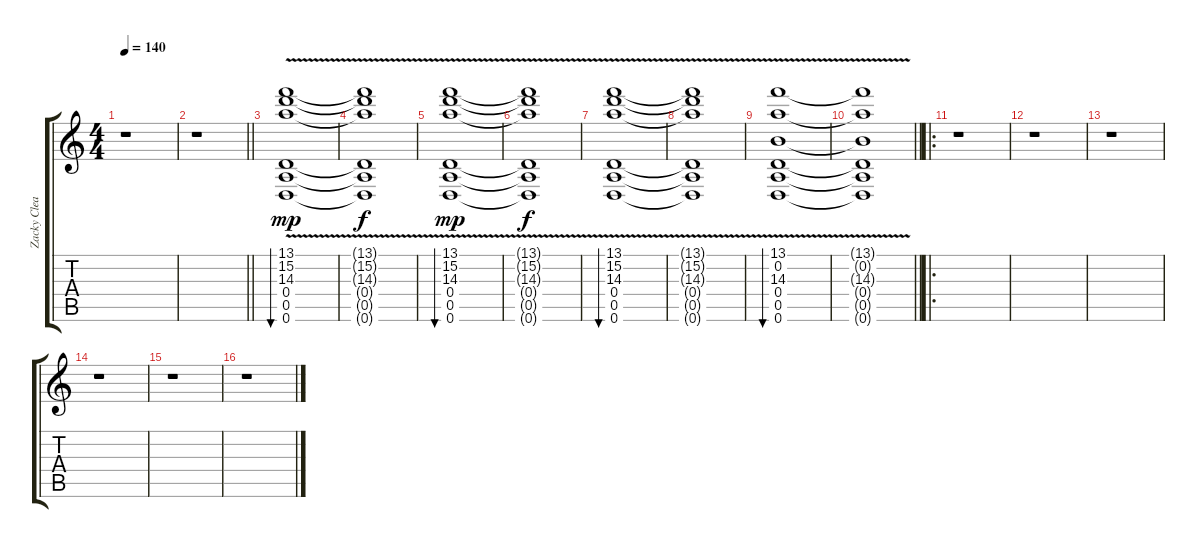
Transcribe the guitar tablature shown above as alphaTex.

\track ("Zacky Clean" "Zacky Clea") {instrument electricguitarclean}
\staff {score tabs}
\tuning (E4 B3 G3 D3 A2 D2) {hide}
\ts (4 4)
\tempo 140
\clef g2
\ks c
r.1{dy mp} |
\barLineRight lightlight
r.1 |
(13.1{v} 15.2{v} 14.3{v} 0.4{v} 0.5{v} 0.6{v}).1{bu 240} |
(13.1{t} 15.2{t} 14.3{t} 0.4{t} 0.5{t} 0.6{t}).1{dy f} |
(13.1{v} 15.2{v} 14.3{v} 0.4{v} 0.5{v} 0.6{v}).1{bu 240 dy mp} |
(13.1{t} 15.2{t} 14.3{t} 0.4{t} 0.5{t} 0.6{t}).1{dy f} |
(13.1{v} 15.2{v} 14.3{v} 0.4{v} 0.5{v} 0.6{v}).1{bu 240} |
(13.1{t} 15.2{t} 14.3{t} 0.4{t} 0.5{t} 0.6{t}).1 |
(13.1{v} 0.2{v} 14.3{v} 0.4{v} 0.5{v} 0.6{v}).1{bu 240} |
\barLineRight lightlight
(13.1{t} 0.2{t} 14.3{t} 0.4{t} 0.5{t} 0.6{t}).1 |
\ro
r.1 |
r.1 |
r.1 |
r.1 |
r.1 |
r.1
